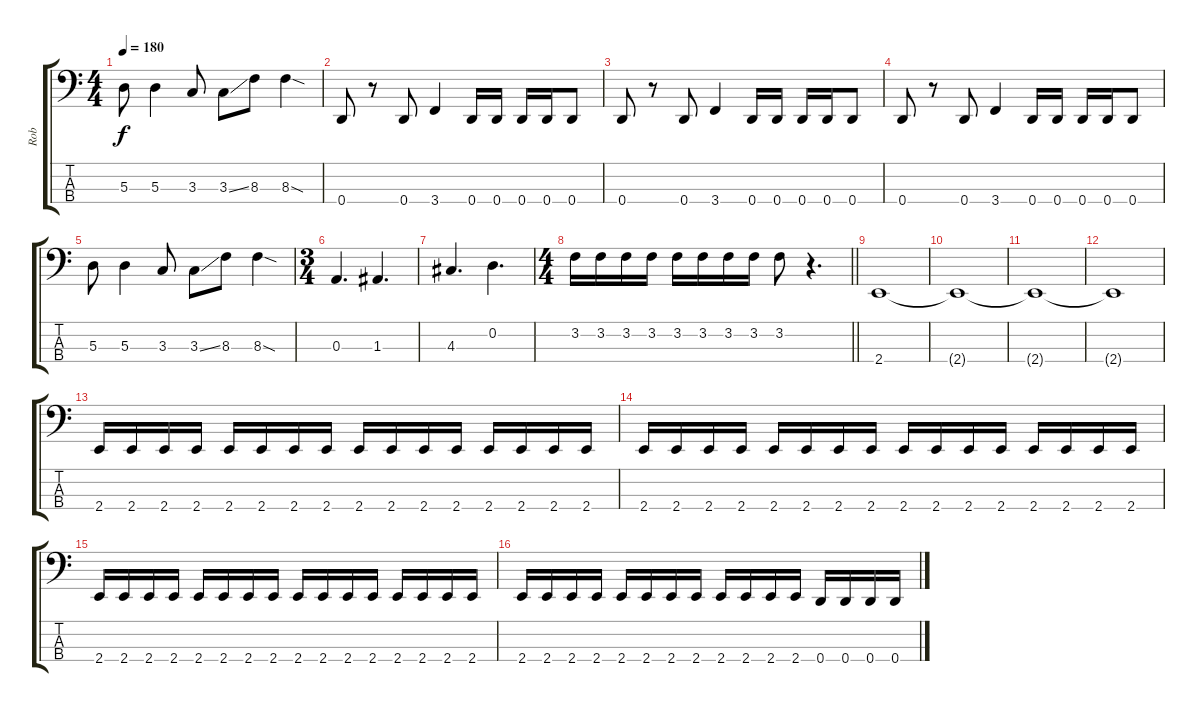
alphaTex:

\track ("Rob" "Rob") {instrument electricbasspick}
\staff {score tabs}
\tuning (G2 D2 A1 D1) {hide}
\ts (4 4)
\tempo 180
\clef f4
\ks c
5.3.8{dy f} 5.3.4 3.3.8 3.3{ss}.8 8.3.8 8.3{sod}.4 |
0.4.8 r.8 0.4.8 3.4.4 0.4.16 0.4.16 0.4.16 0.4.16 0.4.8 |
0.4.8 r.8 0.4.8 3.4.4 0.4.16 0.4.16 0.4.16 0.4.16 0.4.8 |
0.4.8 r.8 0.4.8 3.4.4 0.4.16 0.4.16 0.4.16 0.4.16 0.4.8 |
5.3.8 5.3.4 3.3.8 3.3{ss}.8 8.3.8 8.3{sod}.4 |
\ts (3 4)
0.3.4{d} 1.3.4{d} |
4.3.4{d} 0.2.4{d} |
\ts (4 4)
\barLineRight lightlight
3.2.16 3.2.16 3.2.16 3.2.16 3.2.16 3.2.16 3.2.16 3.2.16 3.2.8 r.4{d} |
\section ("" "")
2.4.1 |
2.4{t}.1 |
2.4{t}.1 |
2.4{t}.1 |
2.4.16 2.4.16 2.4.16 2.4.16 2.4.16 2.4.16 2.4.16 2.4.16 2.4.16 2.4.16 2.4.16 2.4.16 2.4.16 2.4.16 2.4.16 2.4.16 |
2.4.16 2.4.16 2.4.16 2.4.16 2.4.16 2.4.16 2.4.16 2.4.16 2.4.16 2.4.16 2.4.16 2.4.16 2.4.16 2.4.16 2.4.16 2.4.16 |
2.4.16 2.4.16 2.4.16 2.4.16 2.4.16 2.4.16 2.4.16 2.4.16 2.4.16 2.4.16 2.4.16 2.4.16 2.4.16 2.4.16 2.4.16 2.4.16 |
2.4.16 2.4.16 2.4.16 2.4.16 2.4.16 2.4.16 2.4.16 2.4.16 2.4.16 2.4.16 2.4.16 2.4.16 0.4.16 0.4.16 0.4.16 0.4.16
